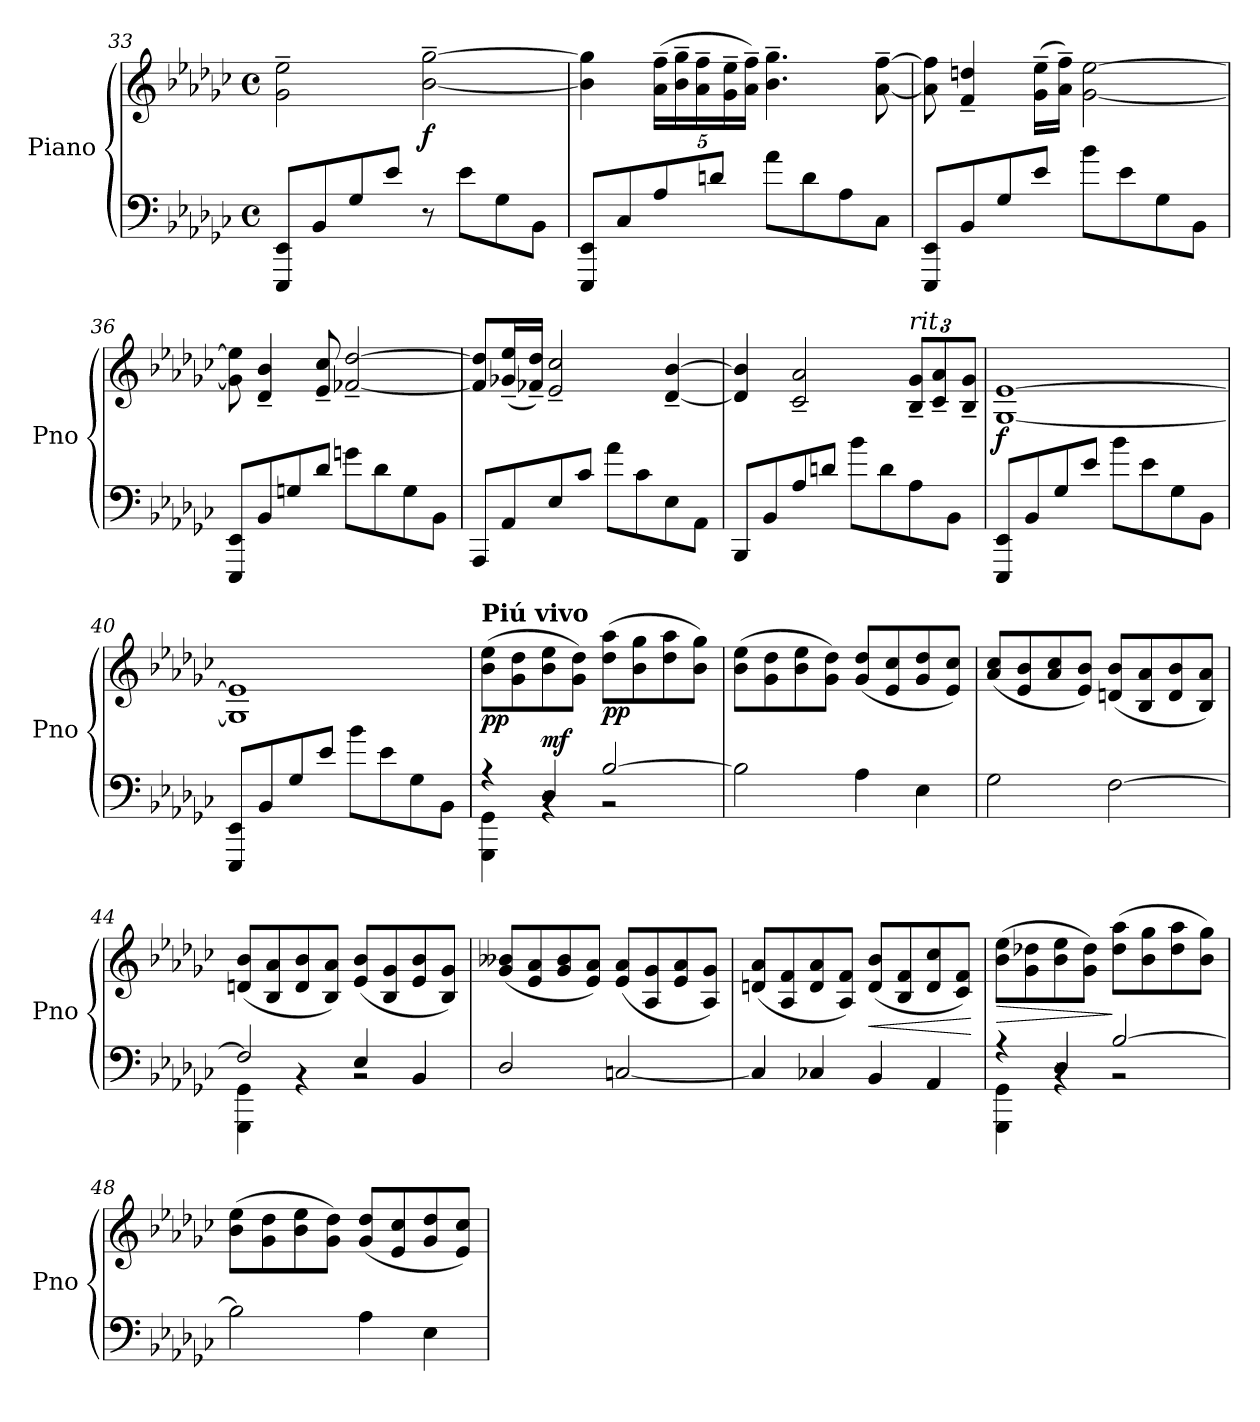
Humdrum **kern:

**kern	**kern	**dynam
*part1	*part1	*part1
*staff2	*staff1	*staff1/2
*I"Piano	*	*
*I'Pno	*	*
*clefF4	*clefG2	*
*k[b-e-a-d-g-c-]	*k[b-e-a-d-g-c-]	*
*M4/4	*M4/4	*
*met(c)	*met(c)	*
*MM72	*MM72	*
=33	=33	=33
8EEE-/ 8EE-/L	2g-\~ 2ee-\~	.
8BB-/	.	.
8G-/	.	.
8e-/J	.	.
!	!	!LO:DY:b
8r	[2b-\~ [2gg-\~	f
8e-\L	.	.
8G-\	.	.
8BB-\J	.	.
!!LO:LB:g=z
=34	=34	=34
8EEE-/ 8EE-/L	4b-\] 4gg-\]	.
8C-/	.	.
*	*Xbrackettup	*
*	*MM68	*
8A-/	(>20a-\~ 20ff\~LL	.
.	20b-\~ 20gg-\~	.
.	20a-\~ 20ff\~	.
8dn/J	.	.
.	20g-\~ 20ee-\~	.
.	20a-\~ 20ff\~JJ)	.
*	*MM72	*
8a-\L	4.b-\~ 4.gg-\~	.
8d\	.	.
8A-\	.	.
8C-\J	[8a-\~ [8ff\~	.
=35	=35	=35
8EEE-/ 8EE-/L	8a-\] 8ff\]	.
8BB-/	4f/~ 4ddn/~	.
8G-/	.	.
8e-/J	(>16g-\~ 16ee-\~LL	.
.	16a-\~ 16ff\~JJ)	.
8b-\L	[2g-\ [2ee-\	.
8e-\	.	.
8G-\	.	.
8BB-\J	.	.
=36	=36	=36
8EEE-/ 8EE-/L	8g-\] 8ee-\]	.
8BB-/	4d-/~ 4b-/~	.
8Gn/	.	.
8d-/J	8e-/~ 8cc-/~	.
8gn\L	[2f-X/~ [2dd-/~	.
8d-\	.	.
8G\	.	.
8BB-\J	.	.
!!LO:LB:g=z
=37	=37	=37
8AAA-/L	8f-/] 8dd-/]L	.
8AA-/	(<16g-X/~ 16ee-/~L	.
.	16f-X/~ 16dd-/~JJ)	.
8E-/	2e-/~ 2cc-/~	.
8c-/J	.	.
8a-\L	.	.
8c-\	.	.
8E-\	[4d-/~ [4b-/~	.
8AA-\J	.	.
=38	=38	=38
8BBB-/L	4d-/] 4b-/]	.
8BB-/	.	.
8A-/	2c-/~ 2a-/~	.
8dn/J	.	.
8b-\L	.	.
8d\	.	.
*	*MM68	*
!	!LO:TX:a:i:t=rit.	!
8A-\	12B-/~ 12g-/~L	.
.	12c-/~ 12a-/~	.
8BB-\J	.	.
*	*MM64	*
.	12B-/~ 12g-/~J	.
=39	=39	=39
*	*MM72	*
!	!	!LO:DY:a=2
8EEE-/ 8EE-/L	[1G- [1e-	f
8BB-/	.	.
8G-/	.	.
8e-/J	.	.
8b-\L	.	.
8e-\	.	.
8G-\	.	.
8BB-\J	.	.
=40	=40	=40
8EEE-/ 8EE-/L	1G-] 1e-]	.
8BB-/	.	.
8G-/	.	.
8e-/J	.	.
*	*MM68	*
8b-\L	.	.
8e-\	.	.
*	*MM64	*
8G-\	.	.
8BB-\J	.	.
!!LO:PB:g=z
=41	=41	=41
*	*MM120	*
*^	*	*
!	!	!LO:TX:a:B:t=Piú vivo	!
!	!	!	!LO:DY:b
4r	4GGG-\ 4GG-\	(>8b-\ 8ee-\L	pp
*	*	*MM132	*
.	.	8g-\ 8dd-\	.
!	!	!	!LO:DY:a=2
4D-/	4rBB	8b-\ 8ee-\	mf
.	.	8g-\ 8dd-\J)	.
!	!	!	!LO:DY:b
[2B-/	2rBB	(>8dd-\ 8aa-\L	pp
.	.	8b-\ 8gg-\	.
.	.	8dd-\ 8aa-\	.
.	.	8b-\ 8gg-\J)	.
*v	*v	*	*
=42	=42	=42
2B-\]	(>8b-\ 8ee-\L	.
.	8g-\ 8dd-\	.
.	8b-\ 8ee-\	.
.	8g-\ 8dd-\J)	.
4A-\	(<8g-/ 8dd-/L	.
.	8e-/ 8cc-/	.
4E-\	8g-/ 8dd-/	.
.	8e-/ 8cc-/J)	.
=43	=43	=43
2G-\	(<8a-/ 8cc-/L	.
.	8e-/ 8b-/	.
.	8a-/ 8cc-/	.
.	8e-/ 8b-/J)	.
[2F\	(<8dn/ 8b-/L	.
.	8B-/ 8a-/	.
.	8d/ 8b-/	.
.	8B-/ 8a-/J)	.
=44	=44	=44
*^	*	*
2F/]	4GGG-\ 4GG-\	(<8dn/ 8b-/L	.
.	.	8B-/ 8a-/	.
.	4rBB	8d/ 8b-/	.
.	.	8B-/ 8a-/J)	.
4E-/	2rBB	(<8e-/ 8b-/L	.
.	.	8B-/ 8g-/	.
4BB-/	.	8e-/ 8b-/	.
.	.	8B-/ 8g-/J)	.
*v	*v	*	*
!!LO:LB:g=z
=45	=45	=45
2D-/	(<8g-/ 8b--X/L	.
.	8e-/ 8a-/	.
.	8g-/ 8b--/	.
.	8e-/ 8a-/J)	.
[2Cn/	(<8e-/ 8a-/L	.
.	8A-/ 8g-/	.
.	8e-/ 8a-/	.
.	8A-/ 8g-/J)	.
=46	=46	=46
4C/]	(<8dn/ 8a-/L	.
.	8A-/ 8f/	.
*	*MM128	*
4C-X/	8d/ 8a-/	.
.	8A-/ 8f/J)	.
*	*MM124	*
!	!	!LO:HP:b
4BB-/	(<8d/ 8b-/L	<
.	8B-/ 8f/	.
*	*MM120	*
4AA-/	8d/ 8cc-/	.
.	8c-/ 8f/J)	.
.	.	[
=47	=47	=47
*	*MM132	*
*^	*	*
!	!	!	!LO:HP:b
4r	4GGG-\ 4GG-\	(>8b-\ 8ee-\L	>
.	.	8g-\ 8dd-X\	.
4D-/	4rBB	8b-\ 8ee-\	.
.	.	8g-\ 8dd-\J)	.
!	!	!	!LO:DY:n=1:a=2
!	!	!	!LO:DY:n=2:b
[2B-/	2rBB	(>8dd-\ 8aa-\L	] mf pp
.	.	8b-\ 8gg-\	.
.	.	8dd-\ 8aa-\	.
.	.	8b-\ 8gg-\J)	.
*v	*v	*	*
=48	=48	=48
2B-\]	(>8b-\ 8ee-\L	.
.	8g-\ 8dd-\	.
.	8b-\ 8ee-\	.
.	8g-\ 8dd-\J)	.
4A-\	(<8g-/ 8dd-/L	.
.	8e-/ 8cc-/	.
4E-\	8g-/ 8dd-/	.
.	8e-/ 8cc-/J)	.
=	=	=
*-	*-	*-
